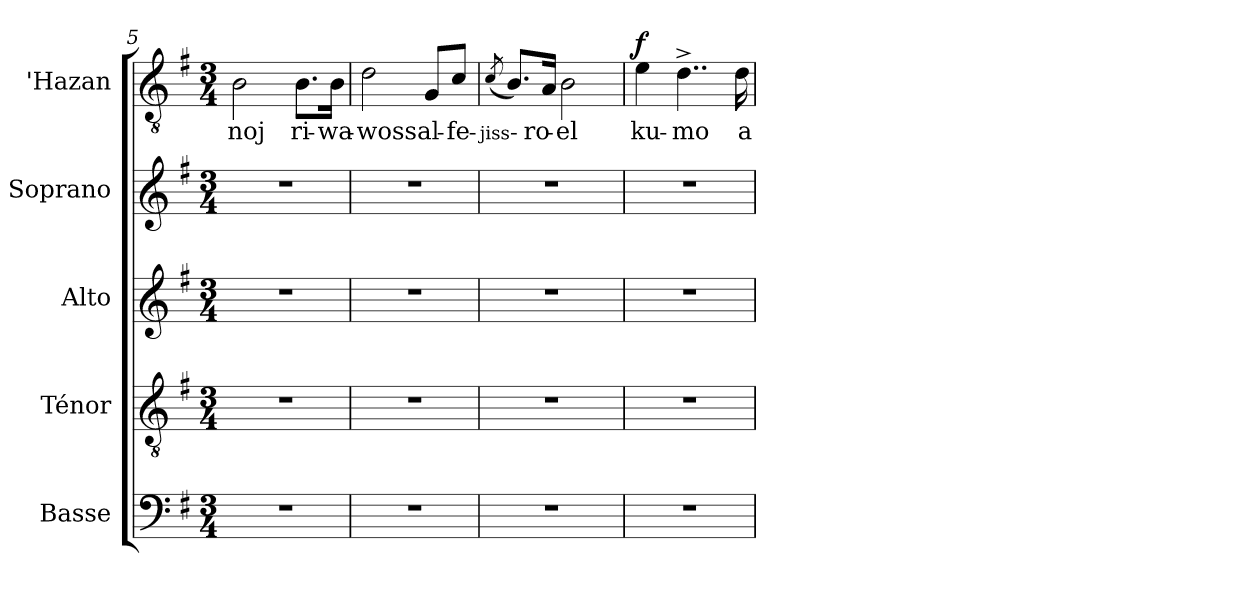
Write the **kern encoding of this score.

**kern	**kern	**kern	**kern	**kern	**text	**dynam
*part5	*part4	*part3	*part2	*part1	*part1	*part1
*staff5	*staff4	*staff3	*staff2	*staff1	*staff1	*staff1
*I"Basse	*I"Ténor	*I"Alto	*I"Soprano	*I"'Hazan	*	*
*I'B.	*I'T.	*I'A.	*I'S.	*I''H.	*	*
*clefF4	*clefGv2	*clefG2	*clefG2	*clefGv2	*	*
*	*ITrd7c12	*	*	*ITrd7c12	*	*
*k[f#]	*k[f#]	*k[f#]	*k[f#]	*k[f#]	*	*
*G:	*G:	*G:	*G:	*G:	*	*
*M3/4	*M3/4	*M3/4	*M3/4	*M3/4	*	*
=5	=5	=5	=5	=5	=5	=5
!LO:N:vis=1	!LO:N:vis=1	!LO:N:vis=1	!LO:N:vis=1	!	!	!
!	!	!	!	!	!LO:LY:b:color=#000000	!
2.r	2.r	2.r	2.r	2BBi\	-noj	.
!	!	!	!	!	!LO:LY:b:color=#000000	!
.	.	.	.	8.BBi\L	ri-	.
!	!	!	!	!	!LO:LY:b:color=#000000	!
.	.	.	.	16BBi\Jk	-wa-	.
=6	=6	=6	=6	=6	=6	=6
!LO:N:vis=1	!LO:N:vis=1	!LO:N:vis=1	!LO:N:vis=1	!	!	!
!	!	!	!	!	!LO:LY:b:color=#000000	!
2.r	2.r	2.r	2.r	2Di\	-woss	.
!	!	!	!	!	!LO:LY:b:color=#000000	!
.	.	.	.	8GGi/L	al-	.
!	!	!	!	!	!LO:LY:b:color=#000000	!
.	.	.	.	8Ci/J	-fe-	.
=7	=7	=7	=7	=7	=7	=7
!	!	!	!	!	!LO:LY:b:color=#000000	!
.	.	.	.	(8qCi/	-jiss-	.
!LO:N:vis=1	!LO:N:vis=1	!LO:N:vis=1	!LO:N:vis=1	!	!	!
2.r	2.r	2.r	2.r	8.BBi/L)	.	.
!	!	!	!	!	!LO:LY:b:color=#000000	!
.	.	.	.	16AAi/Jk	-ro-	.
!	!	!	!	!	!LO:LY:b:color=#000000	!
.	.	.	.	2BBi\	-el	.
!!LO:LB:g=z
=8	=8	=8	=8	=8	=8	=8
!LO:N:vis=1	!LO:N:vis=1	!LO:N:vis=1	!LO:N:vis=1	!	!	!
!	!	!	!	!	!LO:LY:b:color=#000000	!
2.r	2.r	2.r	2.r	4Ei\	ku-	f
!	!	!	!	!	!LO:LY:b:color=#000000	!
.	.	.	.	4..D^i\	-mo	.
!	!	!	!	!	!LO:LY:b:color=#000000	!
.	.	.	.	16Di\	a-	.
=	=	=	=	=	=	=
*-	*-	*-	*-	*-	*-	*-
